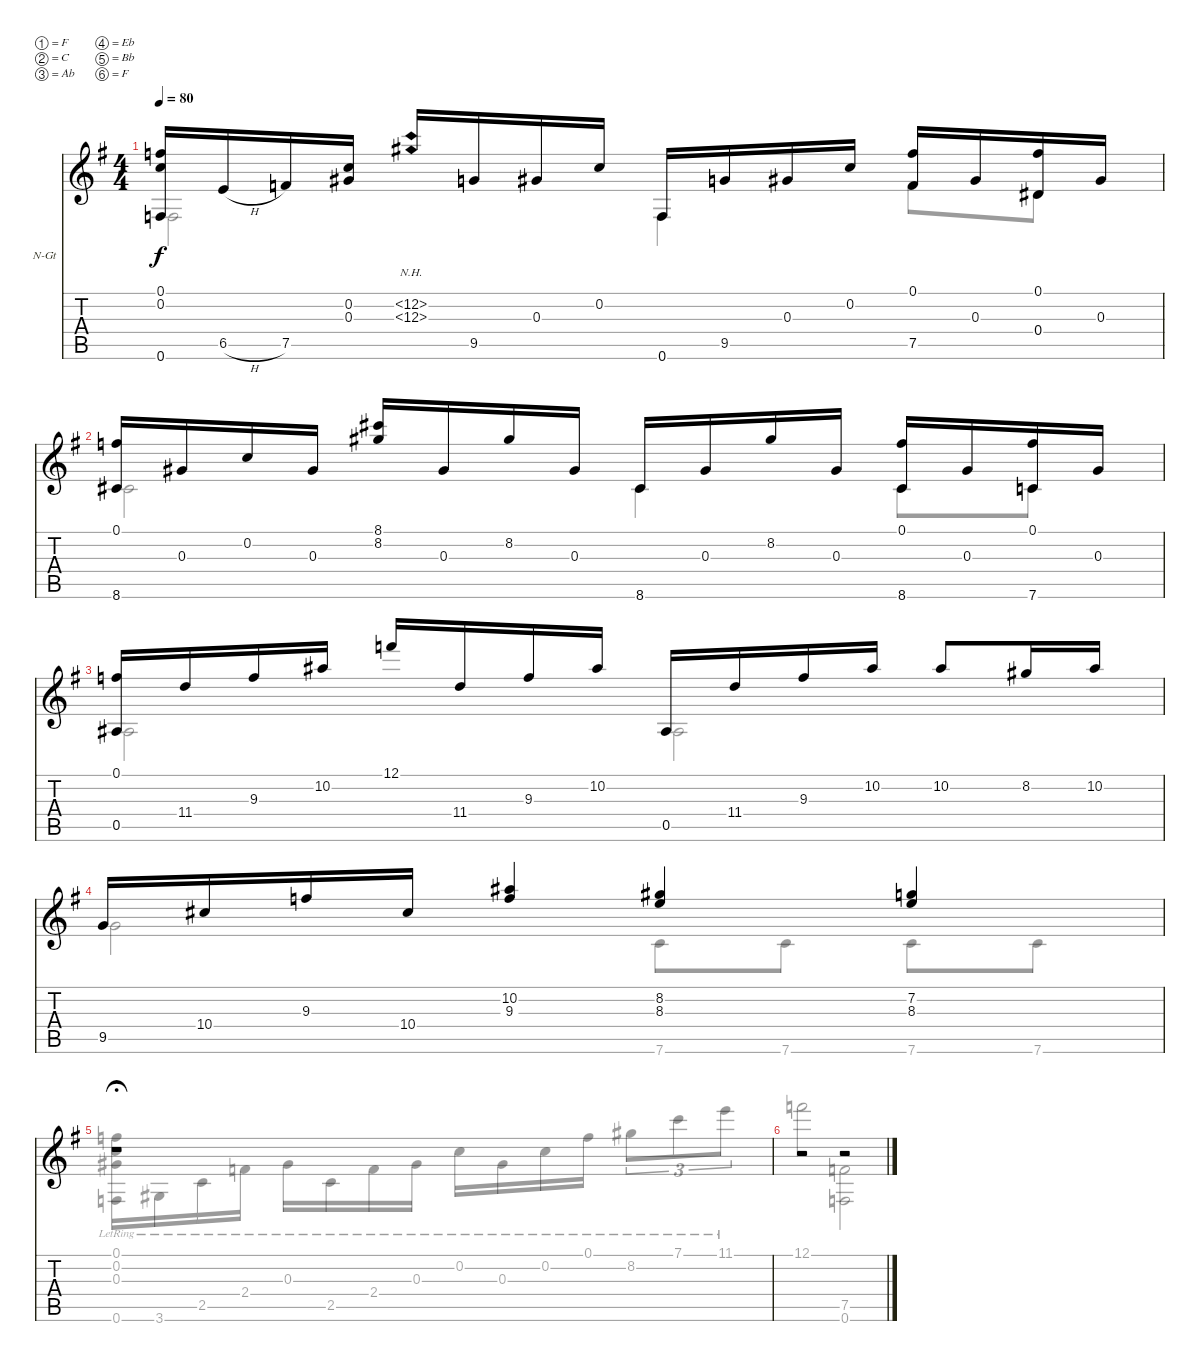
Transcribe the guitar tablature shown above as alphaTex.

\bracketExtendMode nobrackets
\firstSystemTrackNameOrientation horizontal
\otherSystemsTrackNameOrientation horizontal
\track ("Track 1" "N-Gt") {instrument acousticguitarnylon}
\staff {score tabs}
\tuning (F4 C4 Ab3 Eb3 Bb2 F2)
\voice
\ts (4 4)
\tempo 80
\clef g2
\ks eminor
(0.1 0.2 0.6).16{dy f} 6.5{h}.16 7.5.16 (0.2 0.3).16 (12.2{nh} 12.3{nh}).16 9.5.16 0.3.16 0.2.16 0.6.16 9.5.16 0.3.16 0.2.16 (0.1 7.5).16 0.3.16 (0.1 0.4).16 0.3.16 |
(0.1 8.6).16 0.3.16 0.2.16 0.3.16 (8.1 8.2).16 0.3.16 8.2.16 0.3.16 8.6.16 0.3.16 8.2.16 0.3.16 (0.1 8.6).16 0.3.16 (0.1 7.6).16 0.3.16 |
(0.1 0.5).16 11.4.16 9.3.16 10.2.16 12.1.16 11.4.16 9.3.16 10.2.16 0.5.16 11.4.16 9.3.16 10.2.16 10.2.8 8.2.16 10.2.16 |
9.5.16 10.4.16 9.3.16 10.4.16 (10.2 9.3).4 (8.2 8.3).4 (7.2 8.3).4 |
r.1{fermata (medium 0.5)} |
r.2 r.2
\voice
\clef g2
\ottava regular
\simile none
\ks eminor
0.6.2{dy f} 0.6.4 7.5.8 0.4.8 |
8.6.2 8.6.4 8.6.8 7.6.8 |
0.5.2 0.5.2 |
9.5.2 7.6.8 7.6.8 7.6.8 7.6.8 |
(0.1{lr} 0.2{lr} 0.3{lr} 0.6{lr}).16{fermata (medium 0.5)} 3.6{lr}.16 2.5{lr}.16 2.4{lr}.16 0.3{lr}.16 2.5{lr}.16 2.4{lr}.16 0.3{lr}.16 0.2{lr}.16 0.3{lr}.16 0.2{lr}.16 0.1{lr}.16 8.2{lr}.8{tu (3 2)} 7.1{lr}.8{tu (3 2)} 11.1{lr}.8{tu (3 2)} |
12.1.2 (7.5 0.6).2
